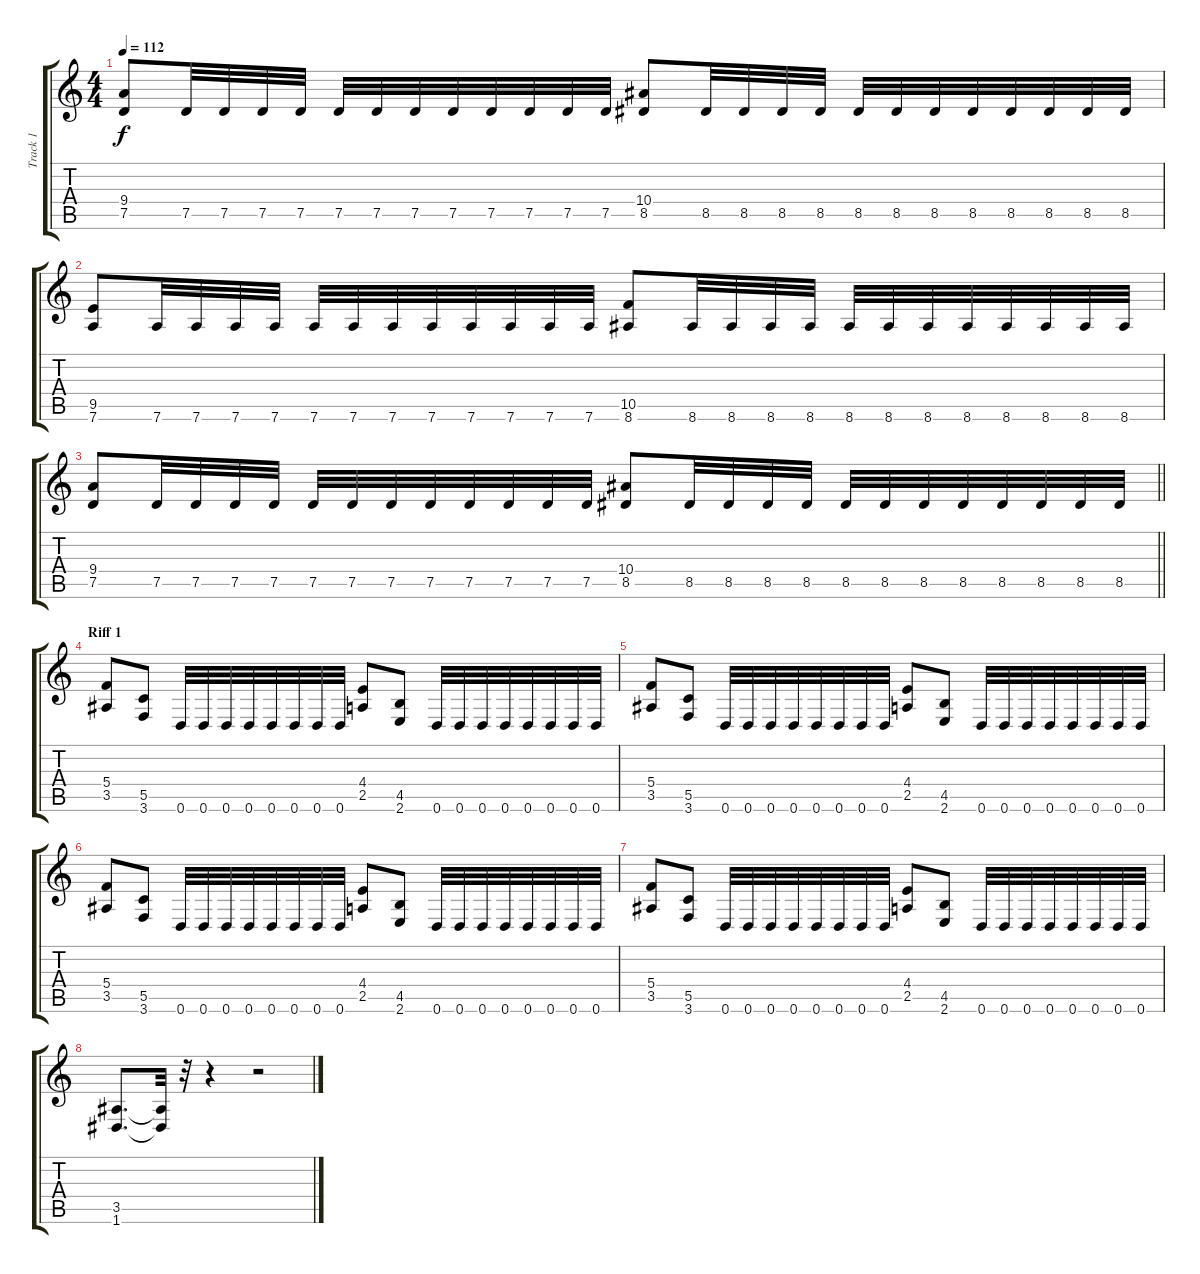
\track ("Track 1" "Track 1") {instrument distortionguitar}
\staff {score tabs}
\tuning (D4 A3 F3 C3 G2 D2) {hide}
\ts (4 4)
\tempo 112
\clef g2
\ks c
(9.4 7.5).8{dy f} 7.5.32 7.5.32 7.5.32 7.5.32 7.5.32 7.5.32 7.5.32 7.5.32 7.5.32 7.5.32 7.5.32 7.5.32 (10.4 8.5).8 8.5.32 8.5.32 8.5.32 8.5.32 8.5.32 8.5.32 8.5.32 8.5.32 8.5.32 8.5.32 8.5.32 8.5.32 |
(9.5 7.6).8 7.6.32 7.6.32 7.6.32 7.6.32 7.6.32 7.6.32 7.6.32 7.6.32 7.6.32 7.6.32 7.6.32 7.6.32 (10.5 8.6).8 8.6.32 8.6.32 8.6.32 8.6.32 8.6.32 8.6.32 8.6.32 8.6.32 8.6.32 8.6.32 8.6.32 8.6.32 |
\barLineRight lightlight
(9.4 7.5).8 7.5.32 7.5.32 7.5.32 7.5.32 7.5.32 7.5.32 7.5.32 7.5.32 7.5.32 7.5.32 7.5.32 7.5.32 (10.4 8.5).8 8.5.32 8.5.32 8.5.32 8.5.32 8.5.32 8.5.32 8.5.32 8.5.32 8.5.32 8.5.32 8.5.32 8.5.32 |
\section ("" "Riff 1")
(5.4 3.5).8 (5.5 3.6).8 0.6.32 0.6.32 0.6.32 0.6.32 0.6.32 0.6.32 0.6.32 0.6.32 (4.4 2.5).8 (4.5 2.6).8 0.6.32 0.6.32 0.6.32 0.6.32 0.6.32 0.6.32 0.6.32 0.6.32 |
(5.4 3.5).8 (5.5 3.6).8 0.6.32 0.6.32 0.6.32 0.6.32 0.6.32 0.6.32 0.6.32 0.6.32 (4.4 2.5).8 (4.5 2.6).8 0.6.32 0.6.32 0.6.32 0.6.32 0.6.32 0.6.32 0.6.32 0.6.32 |
(5.4 3.5).8 (5.5 3.6).8 0.6.32 0.6.32 0.6.32 0.6.32 0.6.32 0.6.32 0.6.32 0.6.32 (4.4 2.5).8 (4.5 2.6).8 0.6.32 0.6.32 0.6.32 0.6.32 0.6.32 0.6.32 0.6.32 0.6.32 |
(5.4 3.5).8 (5.5 3.6).8 0.6.32 0.6.32 0.6.32 0.6.32 0.6.32 0.6.32 0.6.32 0.6.32 (4.4 2.5).8 (4.5 2.6).8 0.6.32 0.6.32 0.6.32 0.6.32 0.6.32 0.6.32 0.6.32 0.6.32 |
(3.5 1.6).8{d} (3.5{t} 1.6{t}).32 r.32 r.4 r.2
